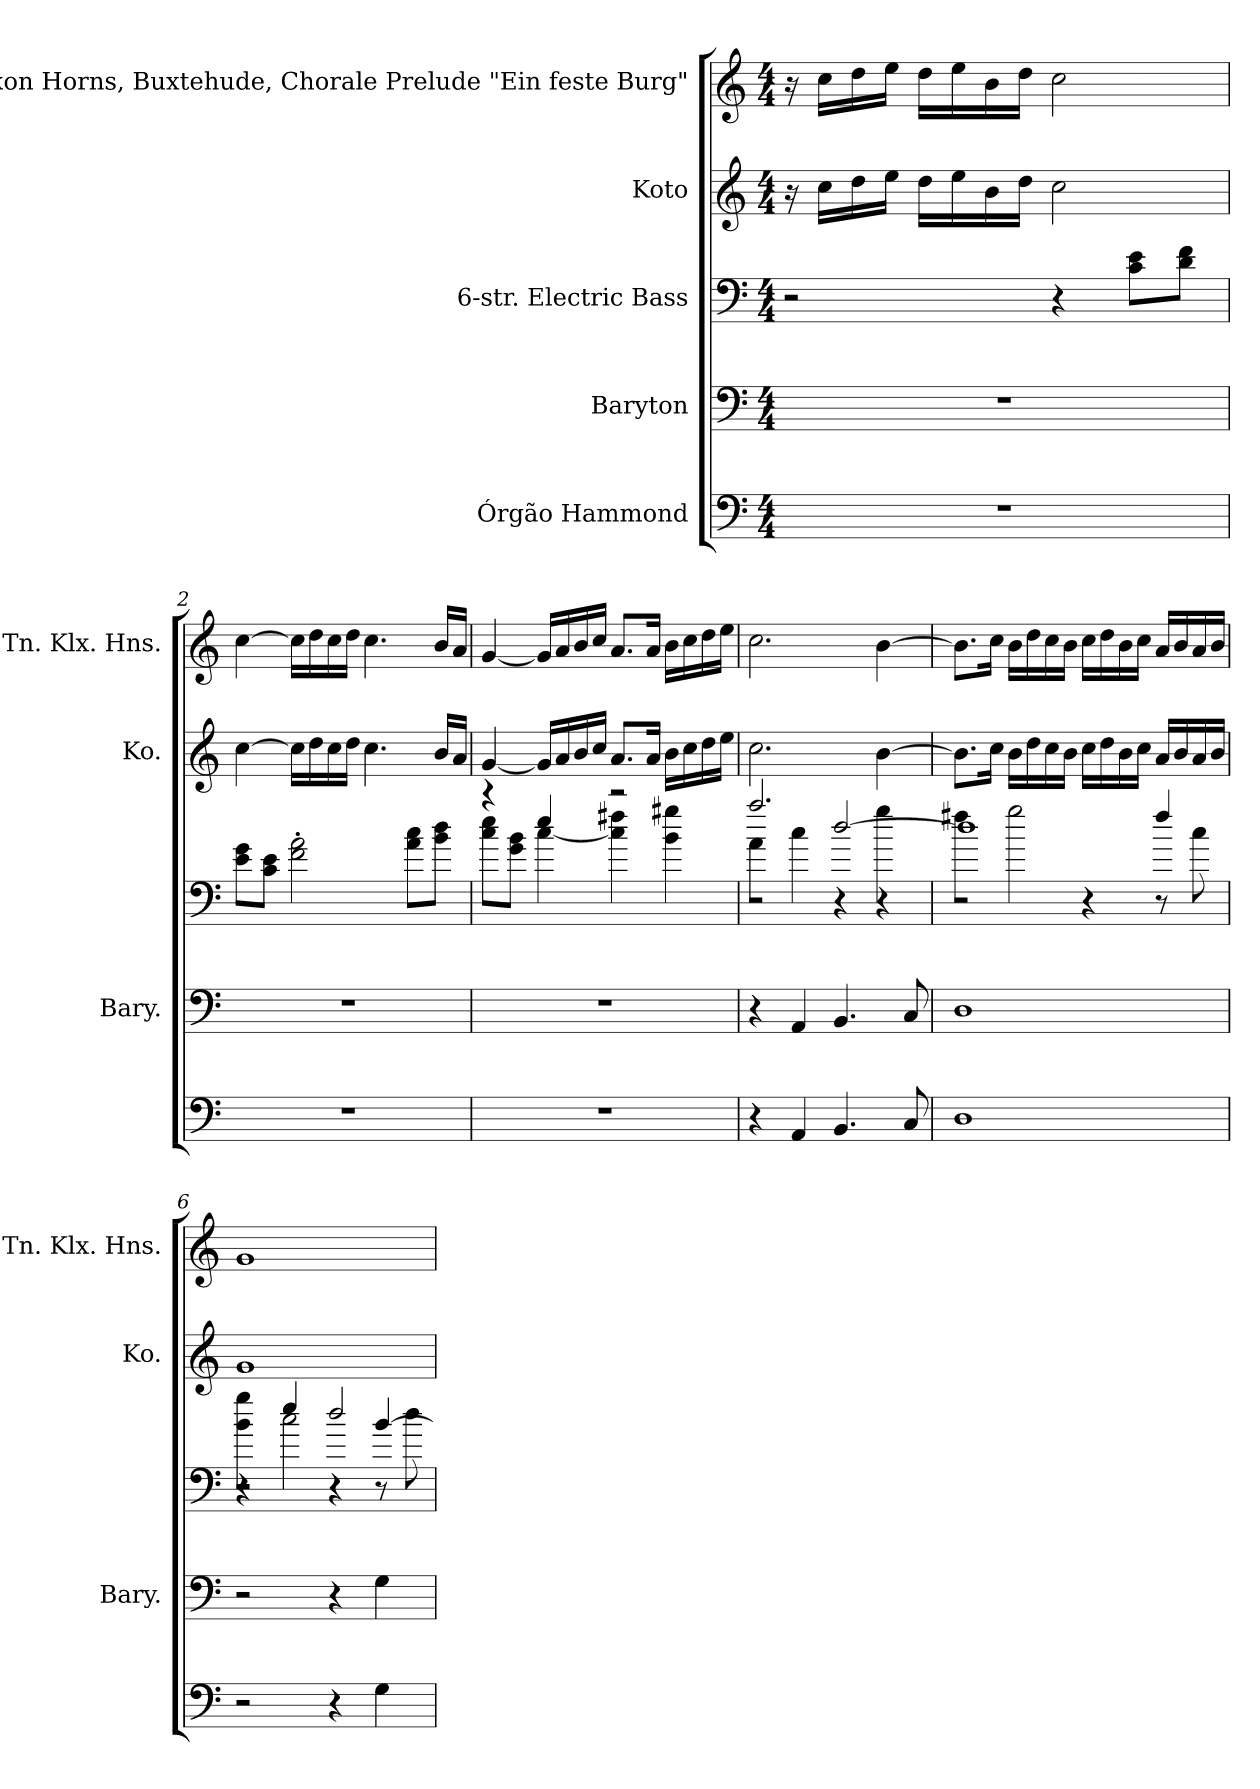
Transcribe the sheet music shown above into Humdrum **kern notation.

**kern	**kern	**kern	**kern	**kern
*part5	*part4	*part3	*part2	*part1
*staff5	*staff4	*staff3	*staff2	*staff1
*I"Órgão Hammond	*I"Baryton	*I"6-str. Electric Bass	*I"Koto	*I"Tuned Klaxon Horns, Buxtehude, Chorale Prelude &quot;Ein feste Burg&quot;
*	*I'Bary.	*	*I'Ko.	*I'Tn. Klx. Hns.
*clefF4	*clefF4	*clefF4	*clefG2	*clefG2
*	*	*ITrd7c12	*	*
*k[]	*k[]	*k[]	*k[]	*k[]
*M4/4	*M4/4	*M4/4	*M4/4	*M4/4
*MM68	*MM68	*MM68	*MM68	*MM68
=1	=1	=1	=1	=1
1r	1r	2r	16r	16r
.	.	.	16cc\LL	16cc\LL
.	.	.	16dd\	16dd\
.	.	.	16ee\JJ	16ee\JJ
.	.	.	16dd\LL	16dd\LL
.	.	.	16ee\	16ee\
.	.	.	16b\	16b\
.	.	.	16dd\JJ	16dd\JJ
.	.	4r	2cc\	2cc\
.	.	8C\ 8E\L	.	.
.	.	8D\ 8F\J	.	.
!!LO:LB:g=z
=2	=2	=2	=2	=2
1r	1r	8E\ 8G\L	[4cc\	[4cc\
.	.	8C\ 8E\J	.	.
.	.	2F\' 2A\'	16cc\LL]	16cc\LL]
.	.	.	16dd\	16dd\
.	.	.	16cc\	16cc\
.	.	.	16dd\JJ	16dd\JJ
.	.	.	4.cc\	4.cc\
.	.	8A\ 8c\L	.	.
.	.	8B\ 8d\J	16b/LL	16b/LL
.	.	.	16a/JJ	16a/JJ
=3	=3	=3	=3	=3
*	*	*^	*	*
1r	1r	4r	8c\ 8e\L	[4g/	[4g/
.	.	.	8G\ 8B\J	.	.
.	.	4e/	[4c\	16g/LL]	16g/LL]
.	.	.	.	16a/	16a/
.	.	.	.	16b/	16b/
.	.	.	.	16cc/JJ	16cc/JJ
.	.	2r	4c\] 4f#X\	8.a/L	8.a/L
.	.	.	.	16a/Jk	16a/Jk
.	.	.	4B\ 4g#X\	16b\LL	16b\LL
.	.	.	.	16cc\	16cc\
.	.	.	.	16dd\	16dd\
.	.	.	.	16ee\JJ	16ee\JJ
=4	=4	=4	=4	=4	=4
*	*	*	*^	*	*
4r	4r	2.a/	4A\	2r	2.cc\	2.cc\
4AA/	4AA/	.	4c\	.	.	.
4.BB/	4.BB/	.	4r	[2d/	.	.
.	.	4r	4g\	.	[4b\	[4b\
8C/	8C/	.	.	.	.	.
!!LO:PB:g=z
=5	=5	=5	=5	=5	=5	=5
1D	1D	2r	4f#X\	1d]	8.b\L]	8.b\L]
.	.	.	.	.	16cc\Jk	16cc\Jk
.	.	.	2g\	.	16b\LL	16b\LL
.	.	.	.	.	16dd\	16dd\
.	.	.	.	.	16cc\	16cc\
.	.	.	.	.	16b\JJ	16b\JJ
.	.	4r	.	.	16cc\LL	16cc\LL
.	.	.	.	.	16dd\	16dd\
.	.	.	.	.	16b\	16b\
.	.	.	.	.	16cc\JJ	16cc\JJ
.	.	4f#/	8r	.	16a/LL	16a/LL
.	.	.	.	.	16b/	16b/
.	.	.	8c\	.	16a/	16a/
.	.	.	.	.	16b/JJ	16b/JJ
=6	=6	=6	=6	=6	=6	=6
2r	2r	4r	4B\ 4g\	2r	1g	1g
.	.	4e/	2c\	.	.	.
4r	4r	2d/	.	4r	.	.
4G\	4G\	.	8r	[4B/	.	.
.	.	.	8d\	.	.	.
*	*	*v	*v	*v	*	*
=	=	=	=	=
*-	*-	*-	*-	*-
